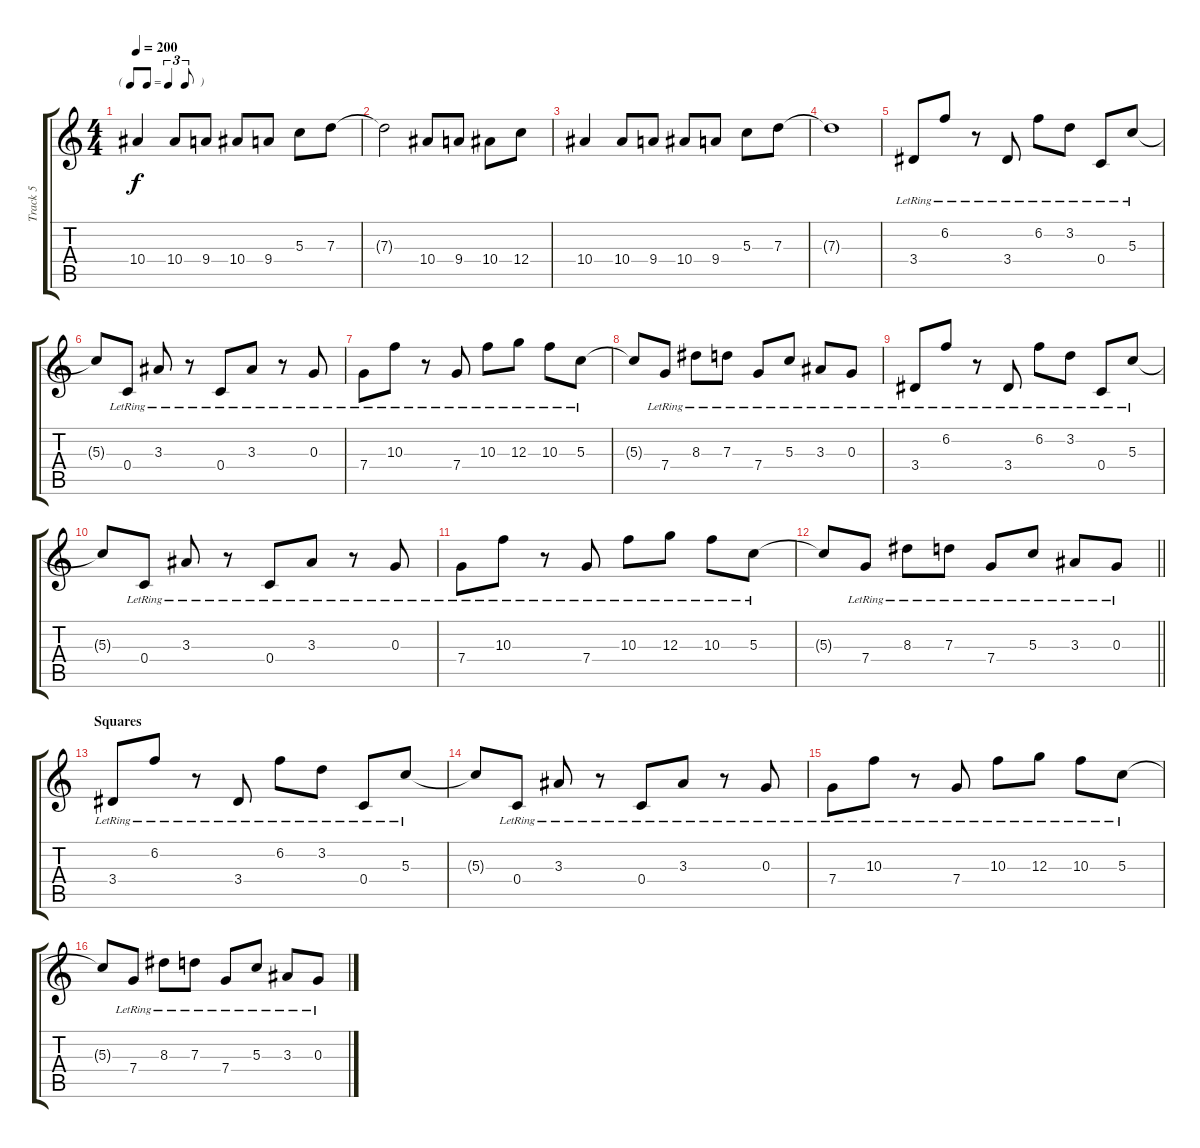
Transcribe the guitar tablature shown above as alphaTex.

\track ("Track 5" "Track 5") {instrument electricguitarjazz}
\staff {score tabs}
\tuning (E4 B3 G3 C3 Gb2 C2) {hide}
\ts (4 4)
\tf triplet8th
\tempo 200
\clef g2
\ks c
10.4.4{dy f} 10.4.8 9.4.8 10.4.8 9.4.8 5.3.8 7.3.8 |
7.3{t}.2 10.4.8 9.4.8 10.4.8 12.4.8 |
10.4.4 10.4.8 9.4.8 10.4.8 9.4.8 5.3.8 7.3.8 |
7.3{t}.1 |
3.4{lr}.8 6.2{lr}.8 r.8 3.4{lr}.8 6.2{lr}.8 3.2{lr}.8 0.4{lr}.8 5.3{lr}.8 |
5.3{t}.8 0.4{lr}.8 3.3{lr}.8 r.8 0.4{lr}.8 3.3{lr}.8 r.8 0.3{lr}.8 |
7.4{lr}.8 10.3{lr}.8 r.8 7.4{lr}.8 10.3{lr}.8 12.3{lr}.8 10.3{lr}.8 5.3{lr}.8 |
5.3{t}.8 7.4{lr}.8 8.3{lr}.8 7.3{lr}.8 7.4{lr}.8 5.3{lr}.8 3.3{lr}.8 0.3{lr}.8 |
3.4{lr}.8 6.2{lr}.8 r.8 3.4{lr}.8 6.2{lr}.8 3.2{lr}.8 0.4{lr}.8 5.3{lr}.8 |
5.3{t}.8 0.4{lr}.8 3.3{lr}.8 r.8 0.4{lr}.8 3.3{lr}.8 r.8 0.3{lr}.8 |
7.4{lr}.8 10.3{lr}.8 r.8 7.4{lr}.8 10.3{lr}.8 12.3{lr}.8 10.3{lr}.8 5.3{lr}.8 |
\barLineRight lightlight
5.3{t}.8 7.4{lr}.8 8.3{lr}.8 7.3{lr}.8 7.4{lr}.8 5.3{lr}.8 3.3{lr}.8 0.3{lr}.8 |
\section ("" "Squares")
3.4{lr}.8 6.2{lr}.8 r.8 3.4{lr}.8 6.2{lr}.8 3.2{lr}.8 0.4{lr}.8 5.3{lr}.8 |
5.3{t}.8 0.4{lr}.8 3.3{lr}.8 r.8 0.4{lr}.8 3.3{lr}.8 r.8 0.3{lr}.8 |
7.4{lr}.8 10.3{lr}.8 r.8 7.4{lr}.8 10.3{lr}.8 12.3{lr}.8 10.3{lr}.8 5.3{lr}.8 |
5.3{t}.8 7.4{lr}.8 8.3{lr}.8 7.3{lr}.8 7.4{lr}.8 5.3{lr}.8 3.3{lr}.8 0.3{lr}.8
